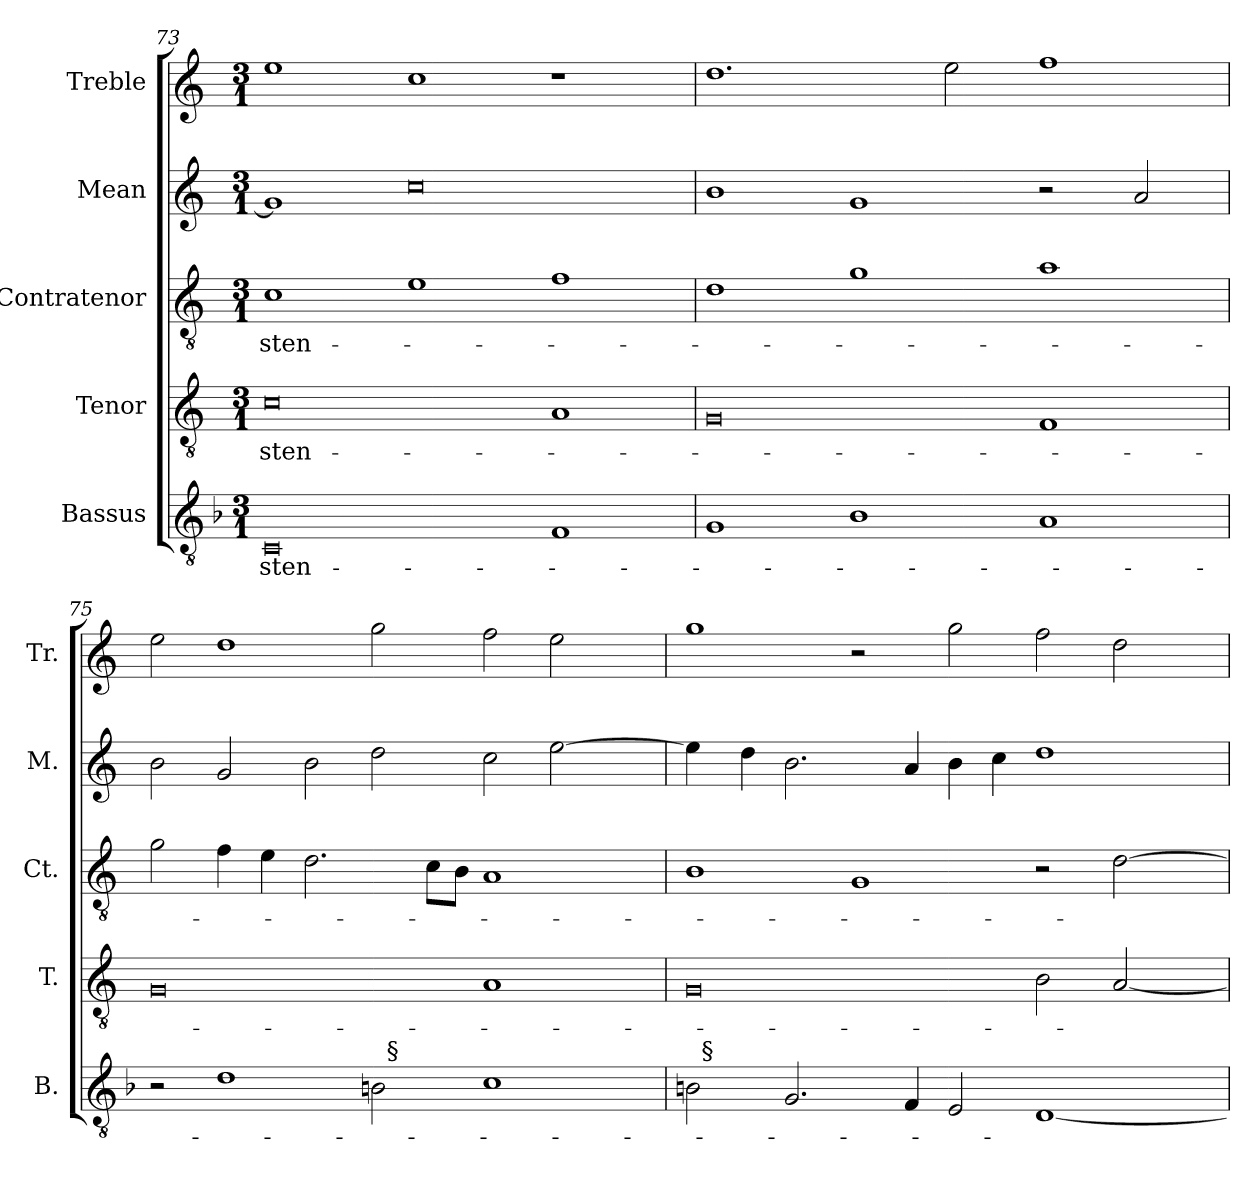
**kern	**text	**kern	**text	**kern	**text	**kern	**kern
*part5	*part5	*part4	*part4	*part3	*part3	*part2	*part1
*staff5	*staff5	*staff4	*staff4	*staff3	*staff3	*staff2	*staff1
*I"Bassus	*	*I"Tenor	*	*I"Contratenor	*	*I"Mean	*I"Treble
*I'B.	*	*I'T.	*	*I'Ct.	*	*I'M.	*I'Tr.
*clefGv2	*	*clefGv2	*	*clefGv2	*	*clefG2	*clefG2
*ITrd7c12	*	*ITrd7c12	*	*ITrd7c12	*	*	*
*k[b-]	*	*k[]	*	*k[]	*	*k[]	*k[]
*F:	*	*	*	*C:	*	*C:	*C:
*M3/1	*	*M3/1	*	*M3/1	*	*M3/1	*M3/1
=73	=73	=73	=73	=73	=73	=73	=73
!	!LO:LY:b:color=#000000	!	!	!	!	!	!
!	!	!	!LO:LY:b:color=#000000	!	!	!	!
!	!	!	!	!	!LO:LY:b:color=#000000	!	!
0CCi	-sten-	0Ci	-sten-	1Ci	-sten-	1gi]	1eei
.	.	.	.	1Ei	.	0cci	1cci
1FFi	.	1AAi	.	1Fi	.	.	1r
=74	=74	=74	=74	=74	=74	=74	=74
1GGi	.	0GGi	.	1Di	.	1bi	1.ddi
1BB-i	.	.	.	1Gi	.	1gi	.
.	.	.	.	.	.	.	2eei\
1AAi	.	1FFi	.	1Ai	.	2r	1ffi
.	.	.	.	.	.	2ai/	.
!!LO:LB:g=z
=75	=75	=75	=75	=75	=75	=75	=75
*^	*	*	*	*	*	*	*
2r	1ryy	.	0GGi	.	2Gi\	.	2bi\	2eei\
1Di	.	.	.	.	4Fi\	.	2gi/	1ddi
.	.	.	.	.	4Ei\	.	.	.
.	2ryy	.	.	.	2.Di\	.	2bi\	.
2BBi\	32ryy	.	.	.	.	.	2ddi\	2ggi\
.	256ryy	.	.	.	.	.	.	.
!	!LO:TX:a:t=§	!	!	!	!	!	!	!
.	1ryy	.	.	.	.	.	.	.
.	.	.	.	.	8Ci\L	.	.	.
.	.	.	.	.	8BBi\J	.	.	.
1Ci	.	.	1AAi	.	1AAi	.	2cci\	2ffi\
.	.	.	.	.	.	.	[>2eei\	2eei\
.	4ryy	.	.	.	.	.	.	.
.	8ryy	.	.	.	.	.	.	.
.	16ryy	.	.	.	.	.	.	.
.	64..ryy	.	.	.	.	.	.	.
=76	=76	=76	=76	=76	=76	=76	=76	=76
2BBi\	32ryy	.	0GGi	.	1BBi	.	4eei\]	1ggi
.	256ryy	.	.	.	.	.	.	.
!	!LO:TX:a:t=§	!	!	!	!	!	!	!
.	1ryy	.	.	.	.	.	.	.
.	.	.	.	.	.	.	4ddi\	.
2.GGi/	.	.	.	.	.	.	2.bi\	.
.	.	.	.	.	1GGi	.	.	2r
.	1ryy	.	.	.	.	.	.	.
4FFi/	.	.	.	.	.	.	4ai/	.
2EEi/	.	.	.	.	.	.	4bi\	2ggi\
.	.	.	.	.	.	.	4cci\	.
[<1DDi	.	.	2BBi\	.	2r	.	1ddi	2ffi\
.	2ryy	.	.	.	.	.	.	.
.	.	.	[<2AAi/	.	[>2Di\	.	.	2ddi\
.	4ryy	.	.	.	.	.	.	.
.	8ryy	.	.	.	.	.	.	.
.	16ryy	.	.	.	.	.	.	.
.	64..ryy	.	.	.	.	.	.	.
*v	*v	*	*	*	*	*	*	*
=	=	=	=	=	=	=	=
*-	*-	*-	*-	*-	*-	*-	*-
